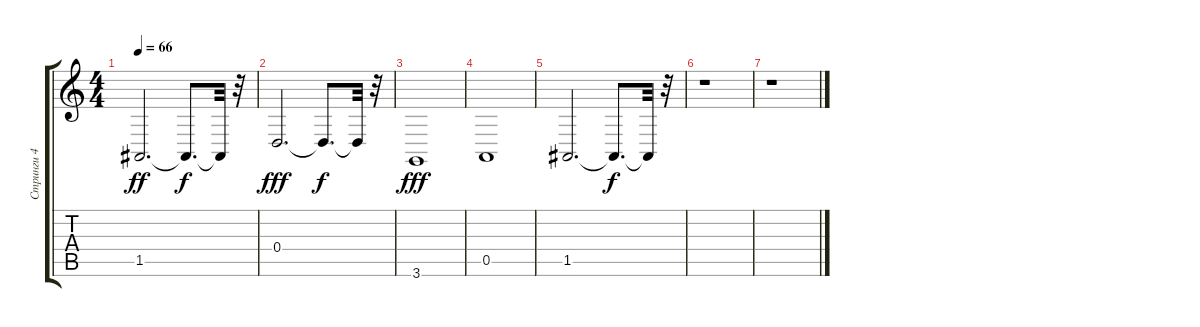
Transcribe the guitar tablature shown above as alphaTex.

\track ("Стринги 4" "Стринги 4") {instrument pad7halo}
\staff {score tabs}
\tuning (E4 B3 G3 D3 A2 E2) {hide}
\ts (4 4)
\tempo 66
\clef g2
\ks c
1.5.2{d dy ff} 1.5{t}.8{d dy f} 1.5{t}.32 r.32 |
0.4.2{d dy fff} 0.4{t}.8{d dy f} 0.4{t}.32 r.32 |
3.6.1{dy fff} |
0.5.1 |
1.5.2{d} 1.5{t}.8{d dy f} 1.5{t}.32 r.32 |
r.1 |
r.1
